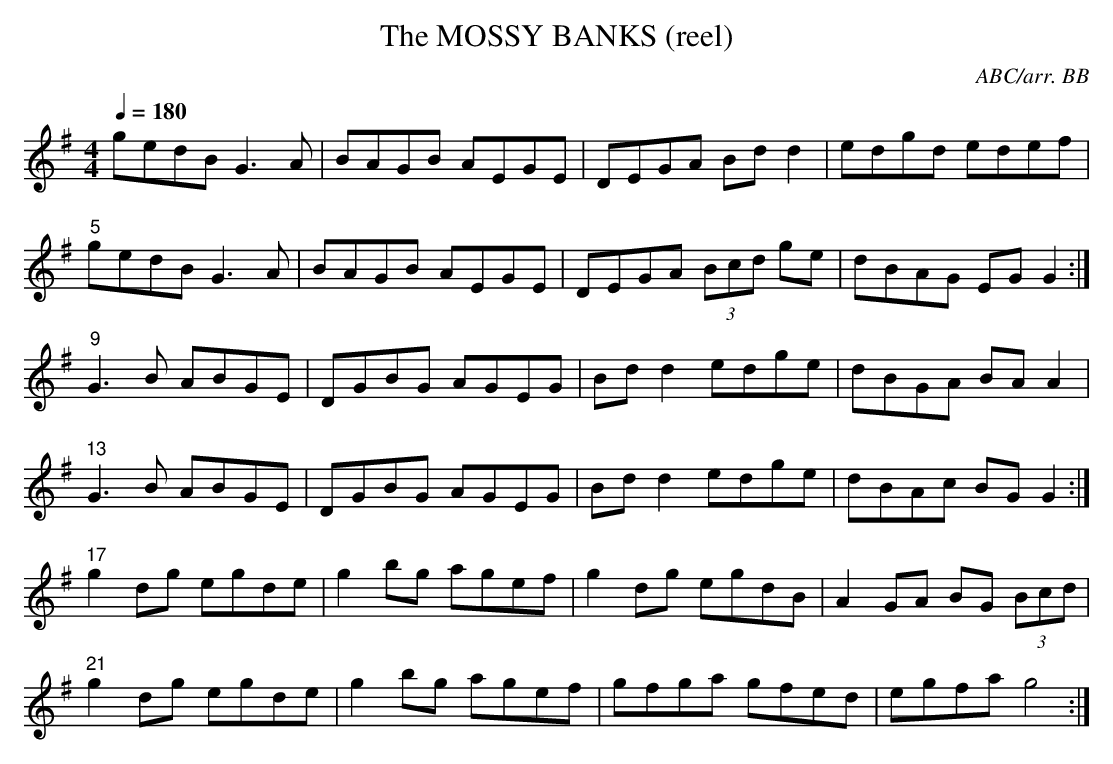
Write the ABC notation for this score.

X:1
T:MOSSY BANKS (reel), The
C:ABC/arr. BB
M:4/4
L:1/8
Q:1/4=180
K:G
gedB G3A|BAGB AEGE|DEGA Bdd2|edgd edef|
"5"gedB G3A|BAGB AEGE|DEGA (3Bcd ge|dBAG EGG2 :|
"9"G3B ABGE|DGBG AGEG|Bdd2 edge|dBGA BAA2|
"13"G3B ABGE|DGBG AGEG|Bdd2 edge|dBAc BGG2 :|
"17"g2dg egde|g2bg agef|g2dg egdB|A2GA BG (3Bcd|
"21"g2dg egde|g2bg agef|gfga gfed|egfa g4 :|
